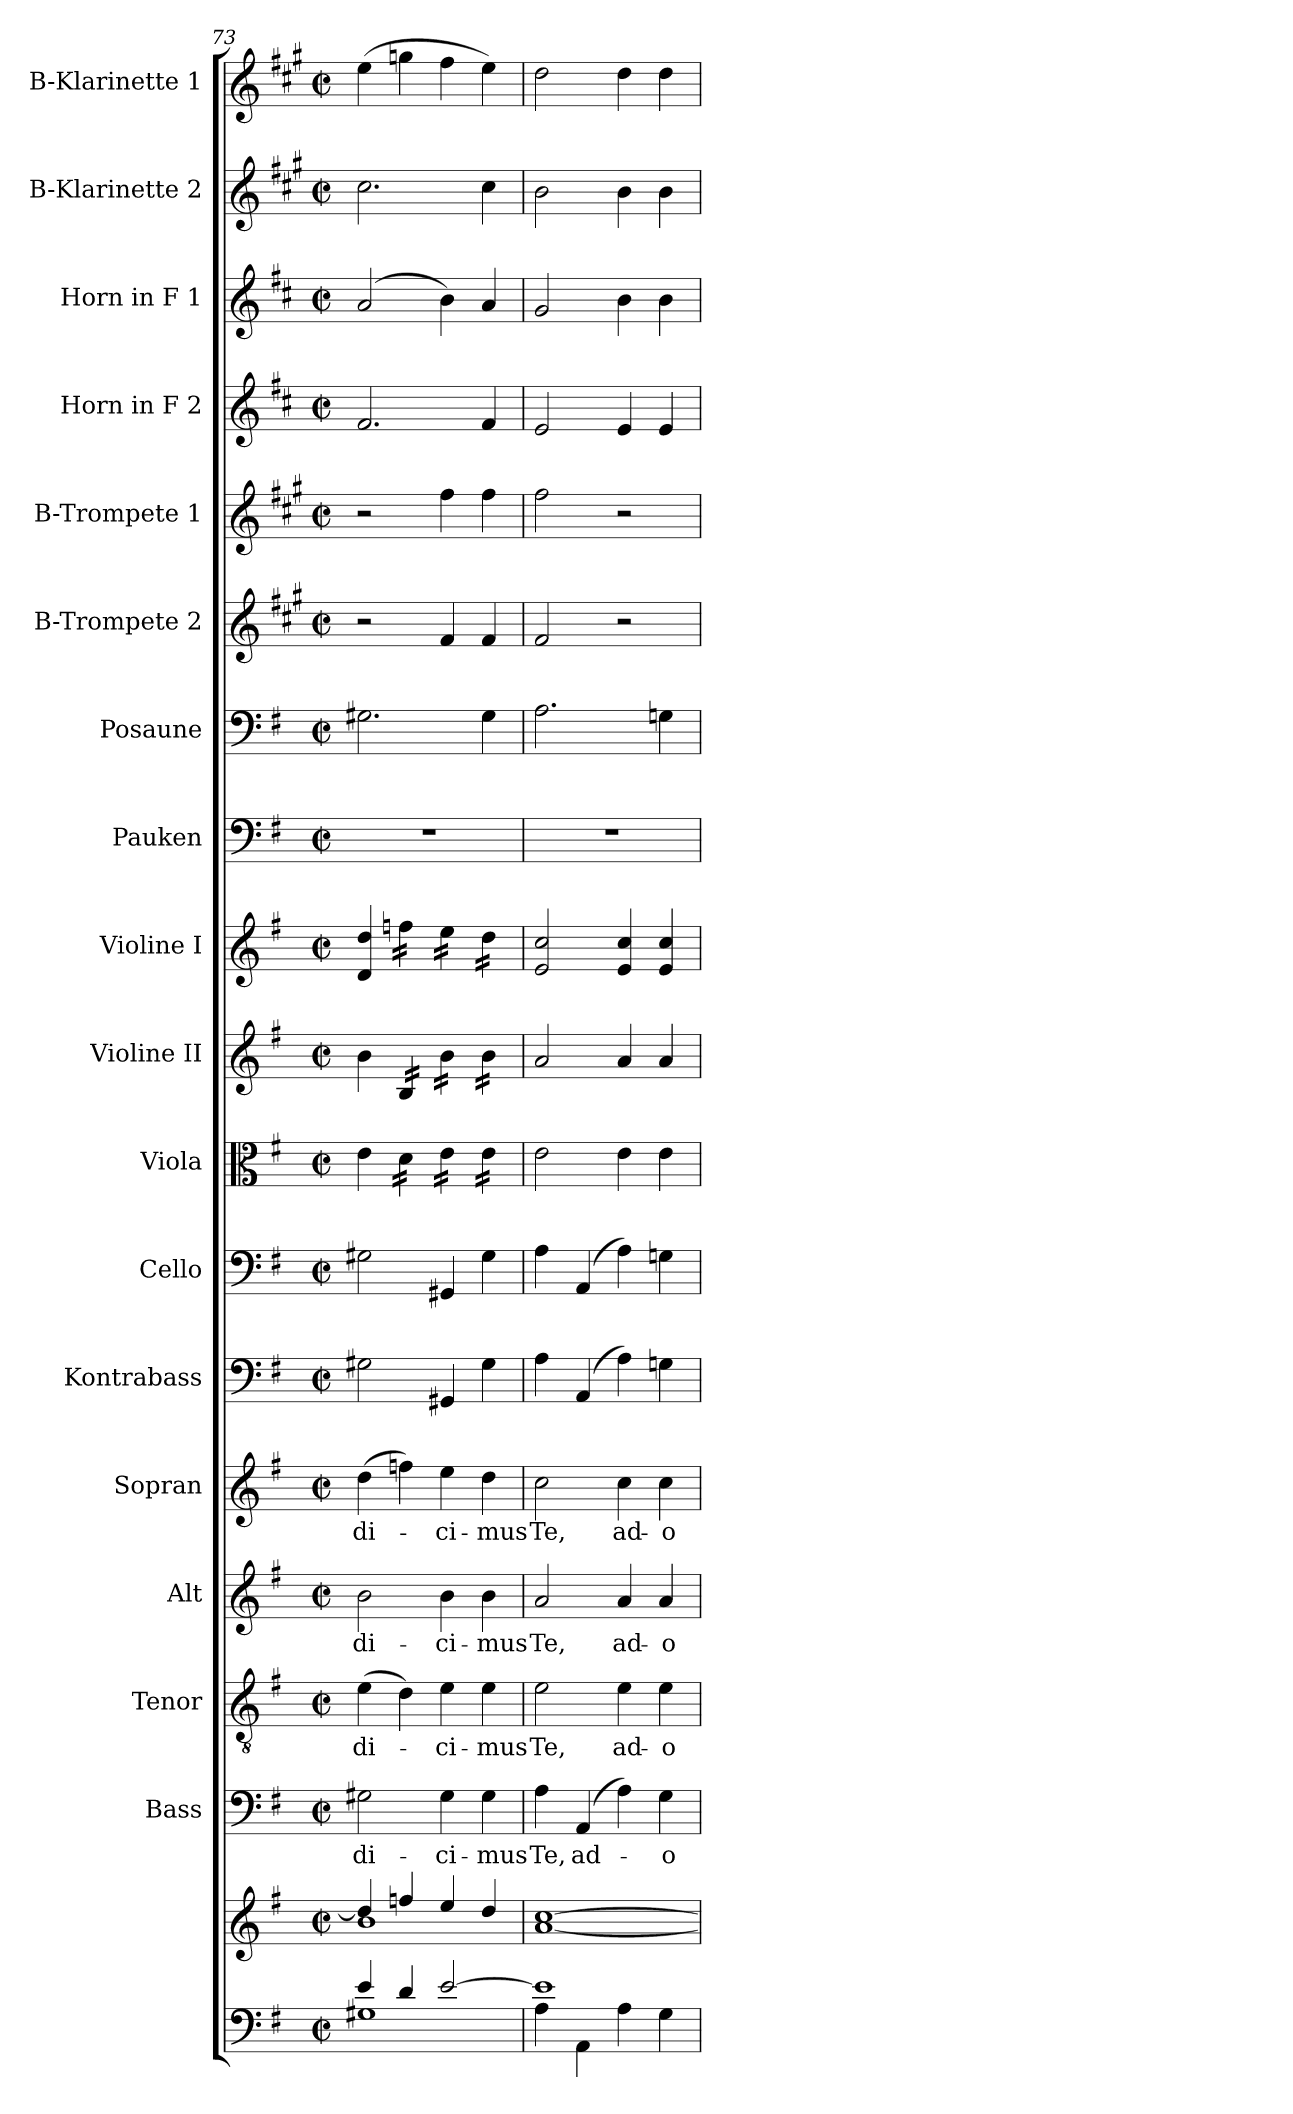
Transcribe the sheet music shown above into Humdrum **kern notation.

**kern	**kern	**kern	**text	**kern	**text	**kern	**text	**kern	**text	**kern	**kern	**kern	**kern	**kern	**kern	**kern	**kern	**kern	**kern	**kern	**kern	**kern
*part18	*part18	*part17	*part17	*part16	*part16	*part15	*part15	*part14	*part14	*part13	*part12	*part11	*part10	*part9	*part8	*part7	*part6	*part5	*part4	*part3	*part2	*part1
*staff19	*staff18	*staff17	*staff17	*staff16	*staff16	*staff15	*staff15	*staff14	*staff14	*staff13	*staff12	*staff11	*staff10	*staff9	*staff8	*staff7	*staff6	*staff5	*staff4	*staff3	*staff2	*staff1
*	*	*I"Bass	*	*I"Tenor	*	*I"Alt	*	*I"Sopran	*	*I"Kontrabass	*I"Cello	*I"Viola	*I"Violine II	*I"Violine I	*I"Pauken	*I"Posaune	*I"B-Trompete 2	*I"B-Trompete 1	*I"Horn in F 2	*I"Horn in F 1	*I"B-Klarinette 2	*I"B-Klarinette 1
*	*	*I'B.	*	*I'T.	*	*I'A.	*	*I'S.	*	*I'Kb.	*	*I'Vla.	*I'Vl. II	*I'Vl. I	*I'Pk.	*I'Pos.	*I'B Trp. 2	*I'B Trp. 1	*	*	*I'B Kl. 2	*I'B Kl. 1
*clefF4	*clefG2	*clefF4	*	*clefGv2	*	*clefG2	*	*clefG2	*	*clefF4	*clefF4	*clefC3	*clefG2	*clefG2	*clefF4	*clefF4	*clefG2	*clefG2	*clefG2	*clefG2	*clefG2	*clefG2
*	*	*	*	*	*	*	*	*	*	*ITrd7c12	*	*	*	*	*	*	*ITrd1c2	*ITrd1c2	*ITrd4c7	*ITrd4c7	*ITrd1c2	*ITrd1c2
*k[f#]	*k[f#]	*k[f#]	*	*k[f#]	*	*k[f#]	*	*k[f#]	*	*k[f#]	*k[f#]	*k[f#]	*k[f#]	*k[f#]	*k[f#]	*k[f#]	*k[f#]	*k[f#]	*k[f#]	*k[f#]	*k[f#]	*k[f#]
*G:	*G:	*G:	*	*G:	*	*G:	*	*G:	*	*G:	*G:	*G:	*G:	*G:	*G:	*G:	*G:	*G:	*G:	*G:	*G:	*G:
*M2/2	*M2/2	*M2/2	*	*M2/2	*	*M2/2	*	*M2/2	*	*M2/2	*M2/2	*M2/2	*M2/2	*M2/2	*M2/2	*M2/2	*M2/2	*M2/2	*M2/2	*M2/2	*M2/2	*M2/2
*met(c|)	*met(c|)	*met(c|)	*	*met(c|)	*	*met(c|)	*	*met(c|)	*	*met(c|)	*met(c|)	*met(c|)	*met(c|)	*met(c|)	*met(c|)	*met(c|)	*met(c|)	*met(c|)	*met(c|)	*met(c|)	*met(c|)	*met(c|)
=73	=73	=73	=73	=73	=73	=73	=73	=73	=73	=73	=73	=73	=73	=73	=73	=73	=73	=73	=73	=73	=73	=73
*^	*^	*	*	*	*	*	*	*	*	*	*	*	*	*	*	*	*	*	*	*	*	*
!	!	!	!	!	!LO:LY:b	!	!LO:LY:b	!	!LO:LY:b	!	!LO:LY:b	!	!	!	!	!	!	!	!	!	!	!	!	!
4e/	1G#X	4dd/]	1b	2G#X\	-di-	(>4e\	-di-	2b\	-di-	(>4dd\	-di-	2GG#X\	2G#X\	4e\	4b\	4d/ 4dd/	1r	2.G#X\	2r	2r	2.B/	(2d/	2.b\	(>4dd\
*	*	*	*	*	*	*	*	*	*	*	*	*	*	*tremolo	*	*	*	*	*	*	*	*	*	*
*	*	*	*	*	*	*	*	*	*	*	*	*	*	*	*tremolo	*	*	*	*	*	*	*	*	*
*	*	*	*	*	*	*	*	*	*	*	*	*	*	*	*	*tremolo	*	*	*	*	*	*	*	*
4d/	.	4ffn/	.	.	.	4d\)	.	.	.	4ffn\)	.	.	.	16d\LL	16B/LL	16ffn\LL	.	.	.	.	.	.	.	4ffn\
.	.	.	.	.	.	.	.	.	.	.	.	.	.	16d\	16B/	16ffn\	.	.	.	.	.	.	.	.
.	.	.	.	.	.	.	.	.	.	.	.	.	.	16d\	16B/	16ffn\	.	.	.	.	.	.	.	.
.	.	.	.	.	.	.	.	.	.	.	.	.	.	16d\JJ	16B/JJ	16ffn\JJ	.	.	.	.	.	.	.	.
!	!	!	!	!	!LO:LY:b	!	!LO:LY:b	!	!LO:LY:b	!	!LO:LY:b	!	!	!	!	!	!	!	!	!	!	!	!	!
[>2e/	.	4ee/	.	4G#\	-ci-	4e\	-ci-	4b\	-ci-	4ee\	-ci-	4GGG#X/	4GG#X/	16e\LL	16b\LL	16ee\LL	.	.	4e/	4ee\	.	4e\)	.	4ee\
.	.	.	.	.	.	.	.	.	.	.	.	.	.	16e\	16b\	16ee\	.	.	.	.	.	.	.	.
.	.	.	.	.	.	.	.	.	.	.	.	.	.	16e\	16b\	16ee\	.	.	.	.	.	.	.	.
.	.	.	.	.	.	.	.	.	.	.	.	.	.	16e\JJ	16b\JJ	16ee\JJ	.	.	.	.	.	.	.	.
!	!	!	!	!	!LO:LY:b	!	!LO:LY:b	!	!LO:LY:b	!	!LO:LY:b	!	!	!	!	!	!	!	!	!	!	!	!	!
.	.	4dd/	.	4G#\	-mus	4e\	-mus	4b\	-mus	4dd\	-mus	4GG#\	4G#\	16e\LL	16b\LL	16dd\LL	.	4G#\	4e/	4ee\	4B/	4d/	4b\	4dd\)
.	.	.	.	.	.	.	.	.	.	.	.	.	.	16e\	16b\	16dd\	.	.	.	.	.	.	.	.
.	.	.	.	.	.	.	.	.	.	.	.	.	.	16e\	16b\	16dd\	.	.	.	.	.	.	.	.
.	.	.	.	.	.	.	.	.	.	.	.	.	.	16e\JJ	16b\JJ	16dd\JJ	.	.	.	.	.	.	.	.
*	*	*	*	*	*	*	*	*	*	*	*	*	*	*	*	*Xtremolo	*	*	*	*	*	*	*	*
*	*	*	*	*	*	*	*	*	*	*	*	*	*	*	*Xtremolo	*	*	*	*	*	*	*	*	*
*	*	*	*	*	*	*	*	*	*	*	*	*	*	*Xtremolo	*	*	*	*	*	*	*	*	*	*
=74	=74	=74	=74	=74	=74	=74	=74	=74	=74	=74	=74	=74	=74	=74	=74	=74	=74	=74	=74	=74	=74	=74	=74	=74
!	!	!	!	!	!LO:LY:b	!	!LO:LY:b	!	!LO:LY:b	!	!LO:LY:b	!	!	!	!	!	!	!	!	!	!	!	!	!
1e]	4A\	[>1cc	[<1a	4A\	Te,	2e\	Te,	2a/	Te,	2cc\	Te,	4AA\	4A\	2e\	2a/	2e/ 2cc/	1r	2.A\	2e/	2ee\	2A/	2c/	2a\	2cc\
!	!	!	!	!	!LO:LY:b	!	!	!	!	!	!	!	!	!	!	!	!	!	!	!	!	!	!	!
.	4AA\	.	.	(4AA/	ad-	.	.	.	.	.	.	(4AAA/	(4AA/	.	.	.	.	.	.	.	.	.	.	.
!	!	!	!	!	!	!	!LO:LY:b	!	!LO:LY:b	!	!LO:LY:b	!	!	!	!	!	!	!	!	!	!	!	!	!
.	4A\	.	.	4A\)	.	4e\	ad-	4a/	ad-	4cc\	ad-	4AA\)	4A\)	4e\	4a/	4e/ 4cc/	.	.	2r	2r	4A/	4e\	4a\	4cc\
!	!	!	!	!	!LO:LY:b	!	!LO:LY:b	!	!LO:LY:b	!	!LO:LY:b	!	!	!	!	!	!	!	!	!	!	!	!	!
.	4G\	.	.	4G\	-o-	4e\	-o-	4a/	-o-	4cc\	-o-	4GGn\	4Gn\	4e\	4a/	4e/ 4cc/	.	4Gn\	.	.	4A/	4e\	4a\	4cc\
*v	*v	*	*	*	*	*	*	*	*	*	*	*	*	*	*	*	*	*	*	*	*	*	*	*
*	*v	*v	*	*	*	*	*	*	*	*	*	*	*	*	*	*	*	*	*	*	*	*	*
=	=	=	=	=	=	=	=	=	=	=	=	=	=	=	=	=	=	=	=	=	=	=
*-	*-	*-	*-	*-	*-	*-	*-	*-	*-	*-	*-	*-	*-	*-	*-	*-	*-	*-	*-	*-	*-	*-
